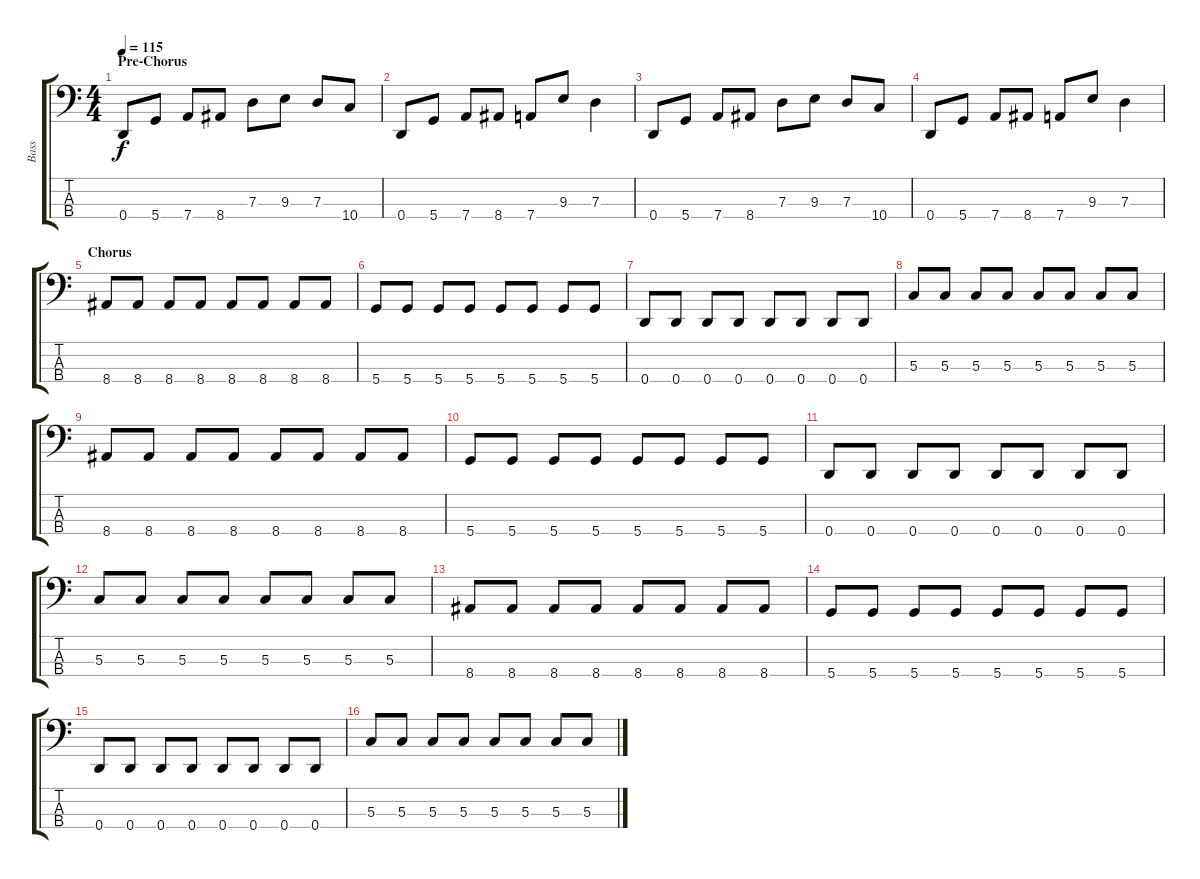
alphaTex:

\track ("Bass" "Bass") {instrument electricbasspick}
\staff {score tabs}
\tuning (F2 C2 G1 D1) {hide}
\ts (4 4)
\section ("" "Pre-Chorus")
\tempo 115
\clef f4
\ks c
0.4.8{dy f} 5.4.8 7.4.8 8.4.8 7.3.8 9.3.8 7.3.8 10.4.8 |
0.4.8 5.4.8 7.4.8 8.4.8 7.4.8 9.3.8 7.3.4 |
0.4.8 5.4.8 7.4.8 8.4.8 7.3.8 9.3.8 7.3.8 10.4.8 |
0.4.8 5.4.8 7.4.8 8.4.8 7.4.8 9.3.8 7.3.4 |
\section ("" "Chorus")
8.4.8 8.4.8 8.4.8 8.4.8 8.4.8 8.4.8 8.4.8 8.4.8 |
5.4.8 5.4.8 5.4.8 5.4.8 5.4.8 5.4.8 5.4.8 5.4.8 |
0.4.8 0.4.8 0.4.8 0.4.8 0.4.8 0.4.8 0.4.8 0.4.8 |
5.3.8 5.3.8 5.3.8 5.3.8 5.3.8 5.3.8 5.3.8 5.3.8 |
8.4.8 8.4.8 8.4.8 8.4.8 8.4.8 8.4.8 8.4.8 8.4.8 |
5.4.8 5.4.8 5.4.8 5.4.8 5.4.8 5.4.8 5.4.8 5.4.8 |
0.4.8 0.4.8 0.4.8 0.4.8 0.4.8 0.4.8 0.4.8 0.4.8 |
5.3.8 5.3.8 5.3.8 5.3.8 5.3.8 5.3.8 5.3.8 5.3.8 |
8.4.8 8.4.8 8.4.8 8.4.8 8.4.8 8.4.8 8.4.8 8.4.8 |
5.4.8 5.4.8 5.4.8 5.4.8 5.4.8 5.4.8 5.4.8 5.4.8 |
0.4.8 0.4.8 0.4.8 0.4.8 0.4.8 0.4.8 0.4.8 0.4.8 |
5.3.8 5.3.8 5.3.8 5.3.8 5.3.8 5.3.8 5.3.8 5.3.8
